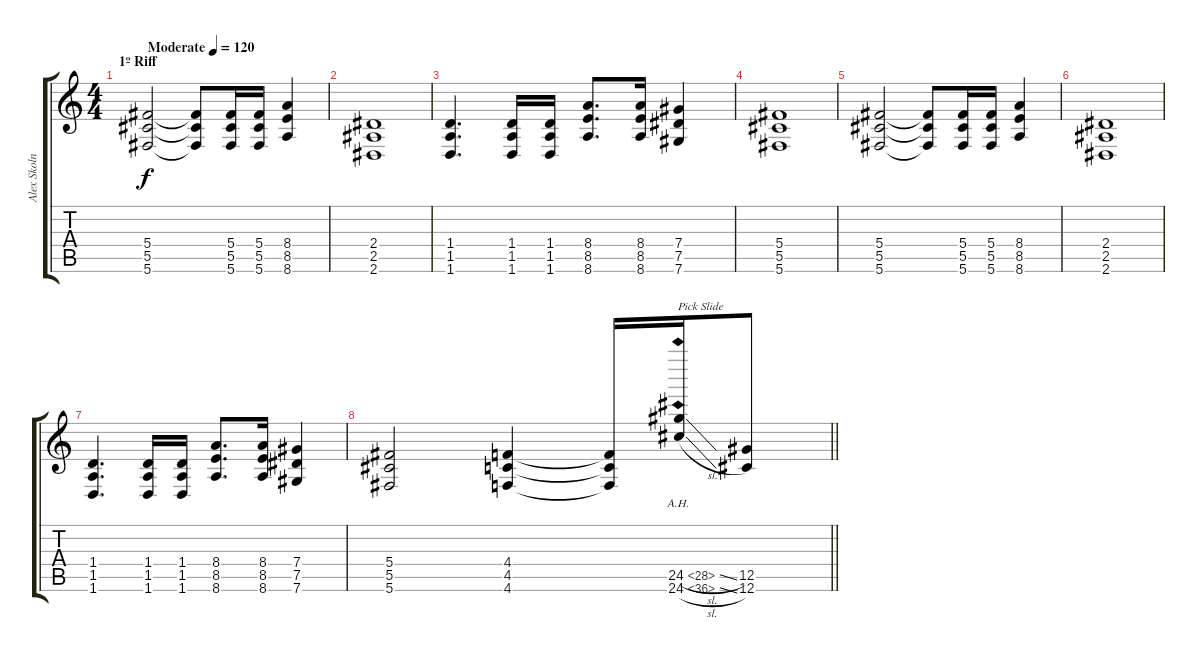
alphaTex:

\track ("Alex Skolnick" "Alex Skoln") {instrument distortionguitar}
\staff {score tabs}
\tuning (Eb4 Bb3 Gb3 Db3 Ab2 Db2) {hide}
\ts (4 4)
\section ("" "1º Riff")
\tempo (120 "Moderate")
\clef g2
\ks c
(5.4 5.5 5.6).2{dy f instrument distortionguitar} (5.4{t} 5.5{t} 5.6{t}).8 (5.4 5.5 5.6).16 (5.4 5.5 5.6).16 (8.4 8.5 8.6).4 |
(2.4 2.5 2.6).1 |
(1.4 1.5 1.6).4{d} (1.4 1.5 1.6).16 (1.4 1.5 1.6).16 (8.4 8.5 8.6).8{d} (8.4 8.5 8.6).16 (7.4 7.5 7.6).4 |
(5.4 5.5 5.6).1 |
(5.4 5.5 5.6).2 (5.4{t} 5.5{t} 5.6{t}).8 (5.4 5.5 5.6).16 (5.4 5.5 5.6).16 (8.4 8.5 8.6).4 |
(2.4 2.5 2.6).1 |
(1.4 1.5 1.6).4{d} (1.4 1.5 1.6).16 (1.4 1.5 1.6).16 (8.4 8.5 8.6).8{d} (8.4 8.5 8.6).16 (7.4 7.5 7.6).4 |
\barLineRight lightlight
(5.4 5.5 5.6).2 (4.4 4.5 4.6).4 (4.4{t} 4.5{t} 4.6{t}).16 (24.5{ah 4 sl} 24.6{ah 12 sl}).16{txt "Pick Slide"} (12.5 12.6).8
